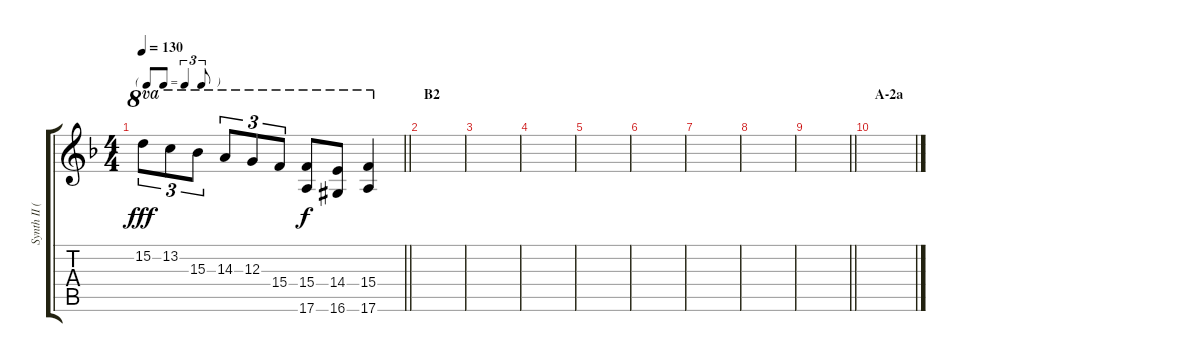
\track ("Synth II (Kotobuki Tsumugi)" "Synth II (") {mute instrument banjo}
\staff {score tabs}
\tuning (E4 B3 G3 D3 A2 E2) {hide}
\displaytranspose 12
\ts (4 4)
\tf triplet8th
\tempo 130
\clef g2
\barLineRight lightlight
\ks f
15.2.8{tu (3 2) ot 8va dy fff} 13.2.8{tu (3 2) ot 8va} 15.3.8{tu (3 2) ot 8va} 14.3.8{tu (3 2) ot 8va} 12.3.8{tu (3 2) ot 8va} 15.4.8{tu (3 2) ot 8va} (15.4 17.6).8{ot 8va dy f} (14.4 16.6{acc #}).8{ot 8va} (15.4 17.6).4{ot 8va} |
\section ("" "B2")
|
|
|
|
|
|
|
\barLineRight lightlight
|
\section ("" "A-2a")
